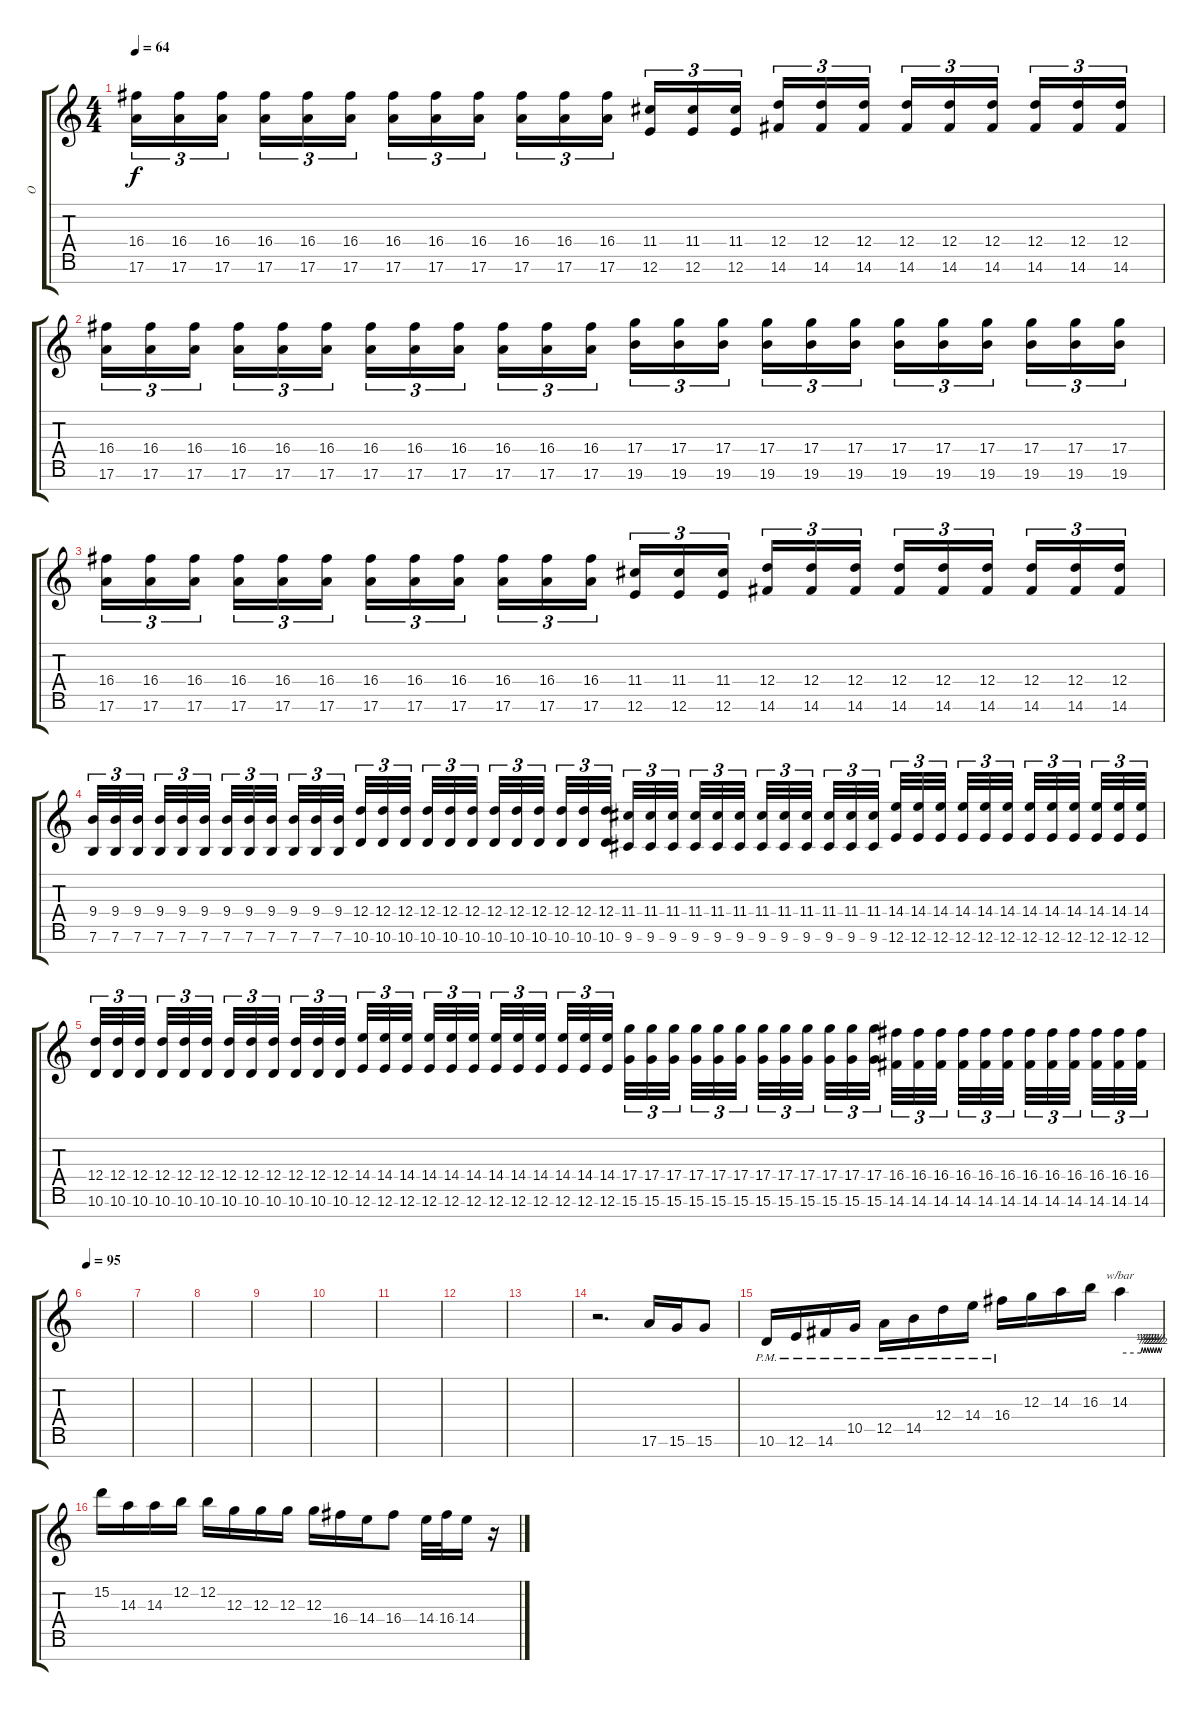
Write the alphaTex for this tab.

\track ("O" "O") {instrument acousticguitarsteel}
\staff {score tabs}
\tuning (E4 B3 G3 D3 A2 E2 B1) {hide}
\ts (4 4)
\tempo 64
\clef g2
\ks c
(16.4 17.6).16{tu (3 2) dy f} (16.4 17.6).16{tu (3 2)} (16.4 17.6).16{tu (3 2)} (16.4 17.6).16{tu (3 2)} (16.4 17.6).16{tu (3 2)} (16.4 17.6).16{tu (3 2)} (16.4 17.6).16{tu (3 2)} (16.4 17.6).16{tu (3 2)} (16.4 17.6).16{tu (3 2)} (16.4 17.6).16{tu (3 2)} (16.4 17.6).16{tu (3 2)} (16.4 17.6).16{tu (3 2)} (11.4 12.6).16{tu (3 2)} (11.4 12.6).16{tu (3 2)} (11.4 12.6).16{tu (3 2)} (12.4 14.6).16{tu (3 2)} (12.4 14.6).16{tu (3 2)} (12.4 14.6).16{tu (3 2)} (12.4 14.6).16{tu (3 2)} (12.4 14.6).16{tu (3 2)} (12.4 14.6).16{tu (3 2)} (12.4 14.6).16{tu (3 2)} (12.4 14.6).16{tu (3 2)} (12.4 14.6).16{tu (3 2)} |
(16.4 17.6).16{tu (3 2)} (16.4 17.6).16{tu (3 2)} (16.4 17.6).16{tu (3 2)} (16.4 17.6).16{tu (3 2)} (16.4 17.6).16{tu (3 2)} (16.4 17.6).16{tu (3 2)} (16.4 17.6).16{tu (3 2)} (16.4 17.6).16{tu (3 2)} (16.4 17.6).16{tu (3 2)} (16.4 17.6).16{tu (3 2)} (16.4 17.6).16{tu (3 2)} (16.4 17.6).16{tu (3 2)} (17.4 19.6).16{tu (3 2)} (17.4 19.6).16{tu (3 2)} (17.4 19.6).16{tu (3 2)} (17.4 19.6).16{tu (3 2)} (17.4 19.6).16{tu (3 2)} (17.4 19.6).16{tu (3 2)} (17.4 19.6).16{tu (3 2)} (17.4 19.6).16{tu (3 2)} (17.4 19.6).16{tu (3 2)} (17.4 19.6).16{tu (3 2)} (17.4 19.6).16{tu (3 2)} (17.4 19.6).16{tu (3 2)} |
(16.4 17.6).16{tu (3 2)} (16.4 17.6).16{tu (3 2)} (16.4 17.6).16{tu (3 2)} (16.4 17.6).16{tu (3 2)} (16.4 17.6).16{tu (3 2)} (16.4 17.6).16{tu (3 2)} (16.4 17.6).16{tu (3 2)} (16.4 17.6).16{tu (3 2)} (16.4 17.6).16{tu (3 2)} (16.4 17.6).16{tu (3 2)} (16.4 17.6).16{tu (3 2)} (16.4 17.6).16{tu (3 2)} (11.4 12.6).16{tu (3 2)} (11.4 12.6).16{tu (3 2)} (11.4 12.6).16{tu (3 2)} (12.4 14.6).16{tu (3 2)} (12.4 14.6).16{tu (3 2)} (12.4 14.6).16{tu (3 2)} (12.4 14.6).16{tu (3 2)} (12.4 14.6).16{tu (3 2)} (12.4 14.6).16{tu (3 2)} (12.4 14.6).16{tu (3 2)} (12.4 14.6).16{tu (3 2)} (12.4 14.6).16{tu (3 2)} |
(9.4 7.6).32{tu (3 2)} (9.4 7.6).32{tu (3 2)} (9.4 7.6).32{tu (3 2)} (9.4 7.6).32{tu (3 2)} (9.4 7.6).32{tu (3 2)} (9.4 7.6).32{tu (3 2)} (9.4 7.6).32{tu (3 2)} (9.4 7.6).32{tu (3 2)} (9.4 7.6).32{tu (3 2)} (9.4 7.6).32{tu (3 2)} (9.4 7.6).32{tu (3 2)} (9.4 7.6).32{tu (3 2)} (12.4 10.6).32{tu (3 2)} (12.4 10.6).32{tu (3 2)} (12.4 10.6).32{tu (3 2)} (12.4 10.6).32{tu (3 2)} (12.4 10.6).32{tu (3 2)} (12.4 10.6).32{tu (3 2)} (12.4 10.6).32{tu (3 2)} (12.4 10.6).32{tu (3 2)} (12.4 10.6).32{tu (3 2)} (12.4 10.6).32{tu (3 2)} (12.4 10.6).32{tu (3 2)} (12.4 10.6).32{tu (3 2)} (11.4 9.6).32{tu (3 2)} (11.4 9.6).32{tu (3 2)} (11.4 9.6).32{tu (3 2)} (11.4 9.6).32{tu (3 2)} (11.4 9.6).32{tu (3 2)} (11.4 9.6).32{tu (3 2)} (11.4 9.6).32{tu (3 2)} (11.4 9.6).32{tu (3 2)} (11.4 9.6).32{tu (3 2)} (11.4 9.6).32{tu (3 2)} (11.4 9.6).32{tu (3 2)} (11.4 9.6).32{tu (3 2)} (14.4 12.6).32{tu (3 2)} (14.4 12.6).32{tu (3 2)} (14.4 12.6).32{tu (3 2)} (14.4 12.6).32{tu (3 2)} (14.4 12.6).32{tu (3 2)} (14.4 12.6).32{tu (3 2)} (14.4 12.6).32{tu (3 2)} (14.4 12.6).32{tu (3 2)} (14.4 12.6).32{tu (3 2)} (14.4 12.6).32{tu (3 2)} (14.4 12.6).32{tu (3 2)} (14.4 12.6).32{tu (3 2)} |
(12.4 10.6).32{tu (3 2)} (12.4 10.6).32{tu (3 2)} (12.4 10.6).32{tu (3 2)} (12.4 10.6).32{tu (3 2)} (12.4 10.6).32{tu (3 2)} (12.4 10.6).32{tu (3 2)} (12.4 10.6).32{tu (3 2)} (12.4 10.6).32{tu (3 2)} (12.4 10.6).32{tu (3 2)} (12.4 10.6).32{tu (3 2)} (12.4 10.6).32{tu (3 2)} (12.4 10.6).32{tu (3 2)} (14.4 12.6).32{tu (3 2)} (14.4 12.6).32{tu (3 2)} (14.4 12.6).32{tu (3 2)} (14.4 12.6).32{tu (3 2)} (14.4 12.6).32{tu (3 2)} (14.4 12.6).32{tu (3 2)} (14.4 12.6).32{tu (3 2)} (14.4 12.6).32{tu (3 2)} (14.4 12.6).32{tu (3 2)} (14.4 12.6).32{tu (3 2)} (14.4 12.6).32{tu (3 2)} (14.4 12.6).32{tu (3 2)} (17.4 15.6).32{tu (3 2)} (17.4 15.6).32{tu (3 2)} (17.4 15.6).32{tu (3 2)} (17.4 15.6).32{tu (3 2)} (17.4 15.6).32{tu (3 2)} (17.4 15.6).32{tu (3 2)} (17.4 15.6).32{tu (3 2)} (17.4 15.6).32{tu (3 2)} (17.4 15.6).32{tu (3 2)} (17.4 15.6).32{tu (3 2)} (17.4 15.6).32{tu (3 2)} (17.4 15.6).32{tu (3 2)} (16.4 14.6).32{tu (3 2)} (16.4 14.6).32{tu (3 2)} (16.4 14.6).32{tu (3 2)} (16.4 14.6).32{tu (3 2)} (16.4 14.6).32{tu (3 2)} (16.4 14.6).32{tu (3 2)} (16.4 14.6).32{tu (3 2)} (16.4 14.6).32{tu (3 2)} (16.4 14.6).32{tu (3 2)} (16.4 14.6).32{tu (3 2)} (16.4 14.6).32{tu (3 2)} (16.4 14.6).32{tu (3 2)} |
\section ("" " ")
\tempo 95
|
|
|
|
|
|
|
|
\section ("" " ")
r.2{d instrument distortionguitar} 17.6.16 15.6.16 15.6.8 |
10.6{pm}.16 12.6{pm}.16 14.6{pm}.16 10.5{pm}.16 12.5{pm}.16 14.5{pm}.16 12.4{pm}.16 14.4{pm}.16 16.4{pm}.16 12.3.16 14.3.16 16.3.16 14.3.4{tbe (custom default 0 0 30 0 32 2 34 0 36 2 38 0 40 2 42 0 44 2 46 0 48 2 50 0 52 2 54 0 56 2 58 0 60 2)} |
15.2.16 14.3.16 14.3.16 12.2.16 12.2.16 12.3.16 12.3.16 12.3.16 12.3.16 16.4.16 14.4.16 16.4.8 14.4.32 16.4.32 14.4.16 r.16
